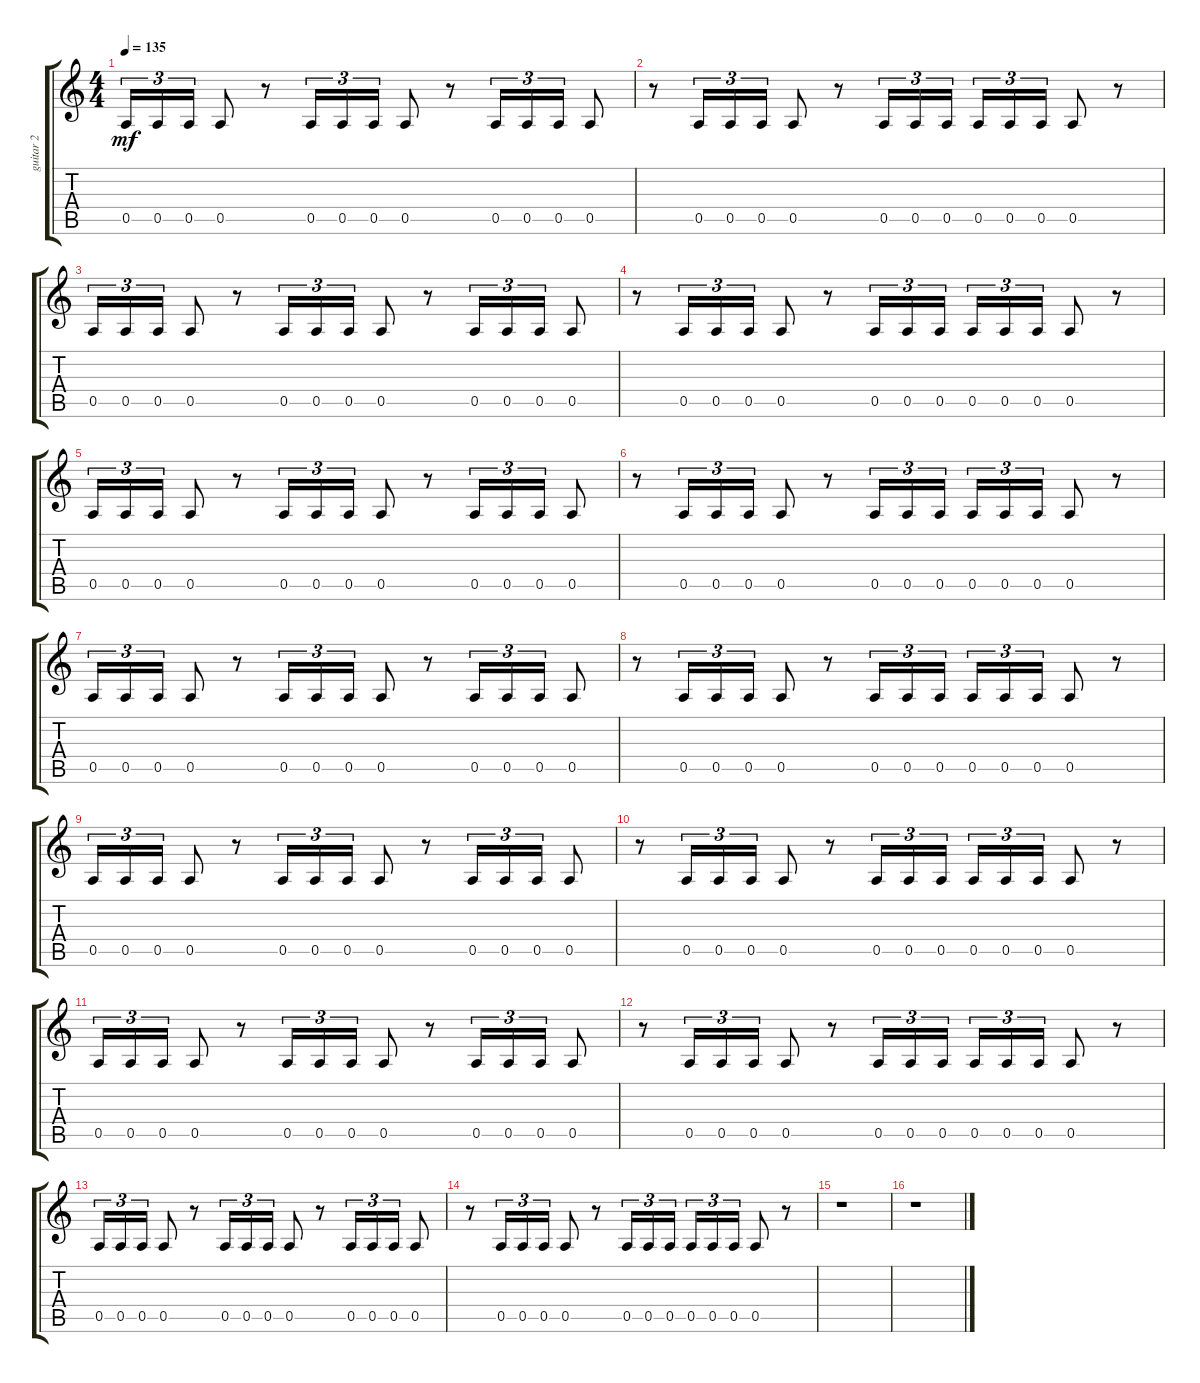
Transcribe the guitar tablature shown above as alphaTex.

\track ("guitar 2" "guitar 2") {instrument distortionguitar}
\staff {score tabs}
\tuning (E4 B3 G3 D3 A2 E2) {hide}
\ts (4 4)
\tempo 135
\clef g2
\ks c
0.5.16{tu (3 2) dy mf} 0.5.16{tu (3 2)} 0.5.16{tu (3 2)} 0.5.8 r.8 0.5.16{tu (3 2)} 0.5.16{tu (3 2)} 0.5.16{tu (3 2)} 0.5.8 r.8 0.5.16{tu (3 2)} 0.5.16{tu (3 2)} 0.5.16{tu (3 2)} 0.5.8 |
r.8 0.5.16{tu (3 2)} 0.5.16{tu (3 2)} 0.5.16{tu (3 2)} 0.5.8 r.8 0.5.16{tu (3 2)} 0.5.16{tu (3 2)} 0.5.16{tu (3 2) beam splitsecondary} 0.5.16{tu (3 2)} 0.5.16{tu (3 2)} 0.5.16{tu (3 2)} 0.5.8 r.8 |
0.5.16{tu (3 2)} 0.5.16{tu (3 2)} 0.5.16{tu (3 2)} 0.5.8 r.8 0.5.16{tu (3 2)} 0.5.16{tu (3 2)} 0.5.16{tu (3 2)} 0.5.8 r.8 0.5.16{tu (3 2)} 0.5.16{tu (3 2)} 0.5.16{tu (3 2)} 0.5.8 |
r.8 0.5.16{tu (3 2)} 0.5.16{tu (3 2)} 0.5.16{tu (3 2)} 0.5.8 r.8 0.5.16{tu (3 2)} 0.5.16{tu (3 2)} 0.5.16{tu (3 2) beam splitsecondary} 0.5.16{tu (3 2)} 0.5.16{tu (3 2)} 0.5.16{tu (3 2)} 0.5.8 r.8 |
0.5.16{tu (3 2)} 0.5.16{tu (3 2)} 0.5.16{tu (3 2)} 0.5.8 r.8 0.5.16{tu (3 2)} 0.5.16{tu (3 2)} 0.5.16{tu (3 2)} 0.5.8 r.8 0.5.16{tu (3 2)} 0.5.16{tu (3 2)} 0.5.16{tu (3 2)} 0.5.8 |
r.8 0.5.16{tu (3 2)} 0.5.16{tu (3 2)} 0.5.16{tu (3 2)} 0.5.8 r.8 0.5.16{tu (3 2)} 0.5.16{tu (3 2)} 0.5.16{tu (3 2) beam splitsecondary} 0.5.16{tu (3 2)} 0.5.16{tu (3 2)} 0.5.16{tu (3 2)} 0.5.8 r.8 |
0.5.16{tu (3 2)} 0.5.16{tu (3 2)} 0.5.16{tu (3 2)} 0.5.8 r.8 0.5.16{tu (3 2)} 0.5.16{tu (3 2)} 0.5.16{tu (3 2)} 0.5.8 r.8 0.5.16{tu (3 2)} 0.5.16{tu (3 2)} 0.5.16{tu (3 2)} 0.5.8 |
r.8 0.5.16{tu (3 2)} 0.5.16{tu (3 2)} 0.5.16{tu (3 2)} 0.5.8 r.8 0.5.16{tu (3 2)} 0.5.16{tu (3 2)} 0.5.16{tu (3 2) beam splitsecondary} 0.5.16{tu (3 2)} 0.5.16{tu (3 2)} 0.5.16{tu (3 2)} 0.5.8 r.8 |
0.5.16{tu (3 2)} 0.5.16{tu (3 2)} 0.5.16{tu (3 2)} 0.5.8 r.8 0.5.16{tu (3 2)} 0.5.16{tu (3 2)} 0.5.16{tu (3 2)} 0.5.8 r.8 0.5.16{tu (3 2)} 0.5.16{tu (3 2)} 0.5.16{tu (3 2)} 0.5.8 |
r.8 0.5.16{tu (3 2)} 0.5.16{tu (3 2)} 0.5.16{tu (3 2)} 0.5.8 r.8 0.5.16{tu (3 2)} 0.5.16{tu (3 2)} 0.5.16{tu (3 2) beam splitsecondary} 0.5.16{tu (3 2)} 0.5.16{tu (3 2)} 0.5.16{tu (3 2)} 0.5.8 r.8 |
0.5.16{tu (3 2)} 0.5.16{tu (3 2)} 0.5.16{tu (3 2)} 0.5.8 r.8 0.5.16{tu (3 2)} 0.5.16{tu (3 2)} 0.5.16{tu (3 2)} 0.5.8 r.8 0.5.16{tu (3 2)} 0.5.16{tu (3 2)} 0.5.16{tu (3 2)} 0.5.8 |
r.8 0.5.16{tu (3 2)} 0.5.16{tu (3 2)} 0.5.16{tu (3 2)} 0.5.8 r.8 0.5.16{tu (3 2)} 0.5.16{tu (3 2)} 0.5.16{tu (3 2) beam splitsecondary} 0.5.16{tu (3 2)} 0.5.16{tu (3 2)} 0.5.16{tu (3 2)} 0.5.8 r.8 |
0.5.16{tu (3 2)} 0.5.16{tu (3 2)} 0.5.16{tu (3 2)} 0.5.8 r.8 0.5.16{tu (3 2)} 0.5.16{tu (3 2)} 0.5.16{tu (3 2)} 0.5.8 r.8 0.5.16{tu (3 2)} 0.5.16{tu (3 2)} 0.5.16{tu (3 2)} 0.5.8 |
r.8 0.5.16{tu (3 2)} 0.5.16{tu (3 2)} 0.5.16{tu (3 2)} 0.5.8 r.8 0.5.16{tu (3 2)} 0.5.16{tu (3 2)} 0.5.16{tu (3 2) beam splitsecondary} 0.5.16{tu (3 2)} 0.5.16{tu (3 2)} 0.5.16{tu (3 2)} 0.5.8 r.8 |
r.1 |
r.1
